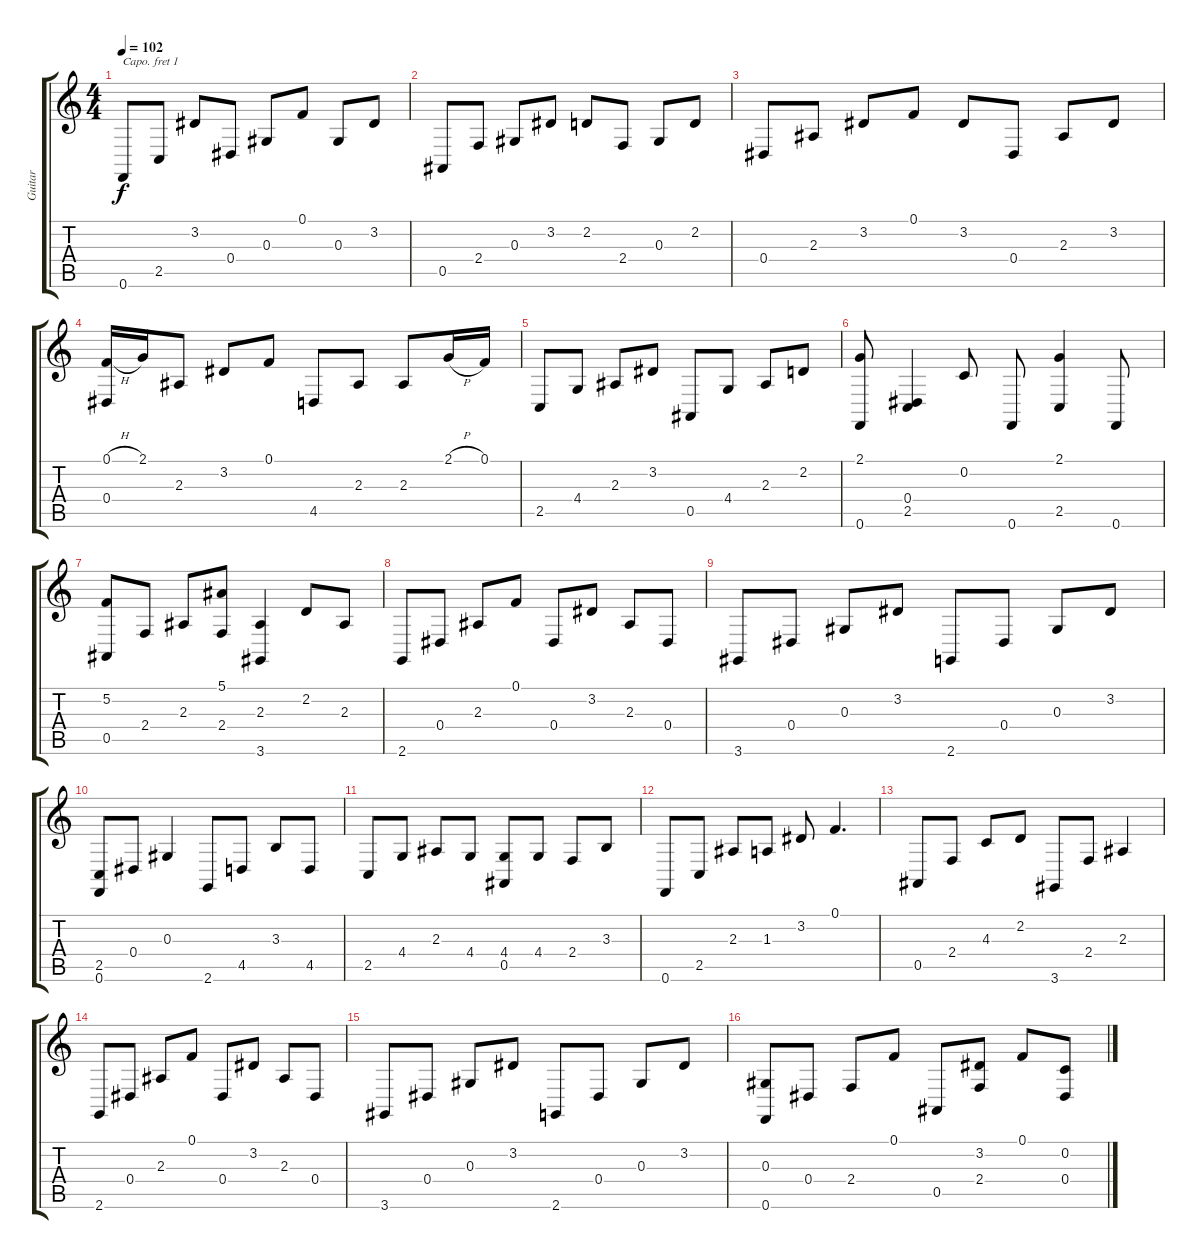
\track ("Guitar" "Guitar") {instrument violin}
\staff {score tabs}
\capo 1
\tuning (E4 B3 G3 D3 A2 E2) {hide}
\ts (4 4)
\tempo 102
\clef g2
\ks c
0.6.8{dy f} 2.5.8 3.2.8 0.4.8 0.3.8 0.1.8 0.3.8 3.2.8 |
0.5.8 2.4.8 0.3.8 3.2.8 2.2.8 2.4.8 0.3.8 2.2.8 |
0.4.8 2.3.8 3.2.8 0.1.8 3.2.8 0.4.8 2.3.8 3.2.8 |
(0.1{h} 0.4).16 2.1.16 2.3.8 3.2.8 0.1.8 4.5.8 2.3.8 2.3.8 2.1{h}.16 0.1.16 |
2.5.8 4.4.8 2.3.8 3.2.8 0.5.8 4.4.8 2.3.8 2.2.8 |
(2.1 0.6).8 (0.4 2.5).4 0.2.8 0.6.8 (2.1 2.5).4 0.6.8 |
(5.2 0.5).8 2.4.8 2.3.8 (5.1 2.4).8 (2.3 3.6).4 2.2.8 2.3.8 |
2.6.8 0.4.8 2.3.8 0.1.8 0.4.8 3.2.8 2.3.8 0.4.8 |
3.6.8 0.4.8 0.3.8 3.2.8 2.6.8 0.4.8 0.3.8 3.2.8 |
(2.5 0.6).8 0.4.8 0.3.4 2.6.8 4.5.8 3.3.8 4.5.8 |
2.5.8 4.4.8 2.3.8 4.4.8 (4.4 0.5).8 4.4.8 2.4.8 3.3.8 |
0.6.8 2.5.8 2.3.8 1.3.8 3.2.8 0.1.4{d} |
0.5.8 2.4.8 4.3.8 2.2.8 3.6.8 2.4.8 2.3.4 |
2.6.8 0.4.8 2.3.8 0.1.8 0.4.8 3.2.8 2.3.8 0.4.8 |
3.6.8 0.4.8 0.3.8 3.2.8 2.6.8 0.4.8 0.3.8 3.2.8 |
(0.3 0.6).8 0.4.8 2.4.8 0.1.8 0.5.8 (3.2 2.4).8 0.1.8 (0.2 0.4).8
